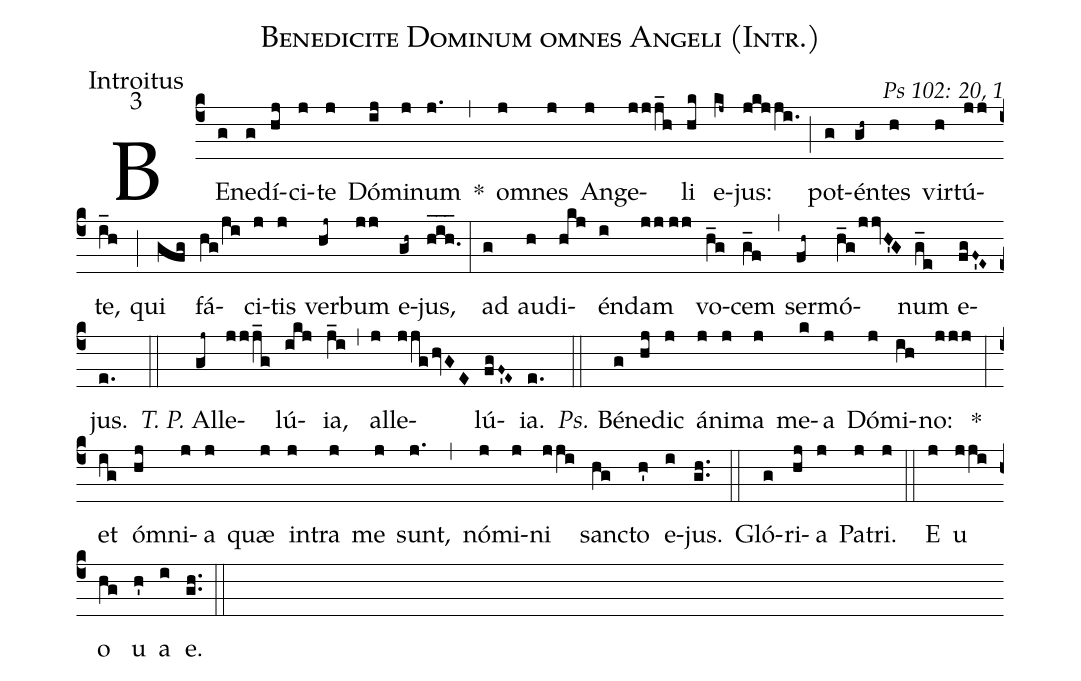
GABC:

name: Benedicite Dominum omnes Angeli (Intr.);
office-part: Introitus;
mode: 3;
commentary: Ps 102: 20, 1;
%%
(c4) BE(g)ne(g)dí(hj)ci(j)te(j) Dó(ij)mi(j)num(j.) *(,) om(j)nes(j) An(j)ge(jjj_h)li(hk) e(kj~)jus:(jkjji.) (;) pot(g)én(gh~)tes(h) vir(h)tú(jj)te,(i_h) (;) qui(gfg) fá(hg/ji)ci(j)tis(j) ver(hj~)bum(jj) e(gh~)jus,(h_i_h._) (:)
ad(g) au(h)di(hkj)én(i)dam(jj//jj) vo(h_g)cem(g_f) (,) ser(fh~)mó(h_g/jjvH'G)num(g_e) e(fgF~'E~)jus.(e.) (::)
<i>T. P.</i> Al(gj~)le(jjj_g)lú(ikj)ia,(j_i) (,) al(j)le(jjg/hvGE)lú(fgF~'E~)ia.(e.) (::)
<i>Ps.</i> Bé(g)ne(hj)dic(j) á(j)ni(j)ma(j) me(k)a(j) Dó(j)mi(ih)no:(jjj) *(:)
et(ig) óm(hj)ni(j)a(j) quæ(j) in(j)tra(j) me(j) sunt,(j.) (,) nó(j)mi(j)ni(jji) sanc(hg)to(h') e(i)jus.(gh..) (::)
Gló(g)ri(hj)a(j) Pa(j)tri.(j) (::)
E(j) u(jji) o(hg) u(h') a(i) e.(gh..) (::)
